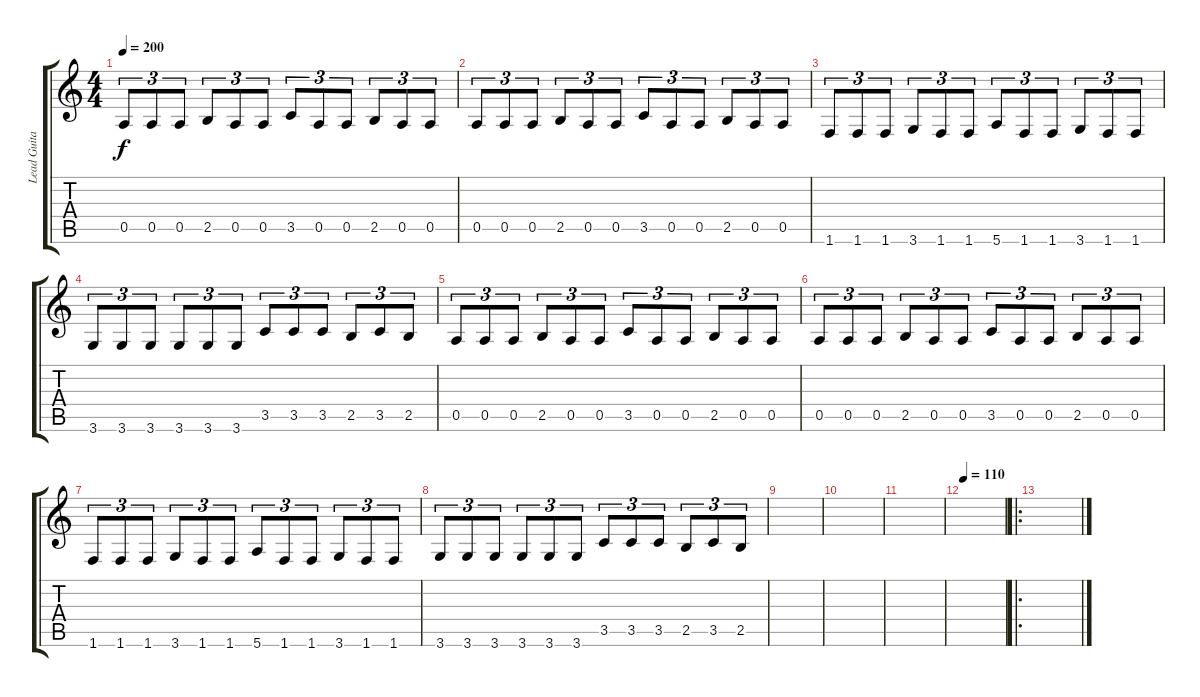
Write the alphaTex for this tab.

\track ("Lead Guitar" "Lead Guita") {instrument distortionguitar}
\staff {score tabs}
\tuning (E4 B3 G3 D3 A2 E2) {hide}
\ts (4 4)
\tempo 200
\clef g2
\ks c
0.5.8{tu (3 2) dy f} 0.5.8{tu (3 2)} 0.5.8{tu (3 2)} 2.5.8{tu (3 2)} 0.5.8{tu (3 2)} 0.5.8{tu (3 2)} 3.5.8{tu (3 2)} 0.5.8{tu (3 2)} 0.5.8{tu (3 2)} 2.5.8{tu (3 2)} 0.5.8{tu (3 2)} 0.5.8{tu (3 2)} |
0.5.8{tu (3 2)} 0.5.8{tu (3 2)} 0.5.8{tu (3 2)} 2.5.8{tu (3 2)} 0.5.8{tu (3 2)} 0.5.8{tu (3 2)} 3.5.8{tu (3 2)} 0.5.8{tu (3 2)} 0.5.8{tu (3 2)} 2.5.8{tu (3 2)} 0.5.8{tu (3 2)} 0.5.8{tu (3 2)} |
1.6.8{tu (3 2)} 1.6.8{tu (3 2)} 1.6.8{tu (3 2)} 3.6.8{tu (3 2)} 1.6.8{tu (3 2)} 1.6.8{tu (3 2)} 5.6.8{tu (3 2)} 1.6.8{tu (3 2)} 1.6.8{tu (3 2)} 3.6.8{tu (3 2)} 1.6.8{tu (3 2)} 1.6.8{tu (3 2)} |
3.6.8{tu (3 2)} 3.6.8{tu (3 2)} 3.6.8{tu (3 2)} 3.6.8{tu (3 2)} 3.6.8{tu (3 2)} 3.6.8{tu (3 2)} 3.5.8{tu (3 2)} 3.5.8{tu (3 2)} 3.5.8{tu (3 2)} 2.5.8{tu (3 2)} 3.5.8{tu (3 2)} 2.5.8{tu (3 2)} |
0.5.8{tu (3 2)} 0.5.8{tu (3 2)} 0.5.8{tu (3 2)} 2.5.8{tu (3 2)} 0.5.8{tu (3 2)} 0.5.8{tu (3 2)} 3.5.8{tu (3 2)} 0.5.8{tu (3 2)} 0.5.8{tu (3 2)} 2.5.8{tu (3 2)} 0.5.8{tu (3 2)} 0.5.8{tu (3 2)} |
0.5.8{tu (3 2)} 0.5.8{tu (3 2)} 0.5.8{tu (3 2)} 2.5.8{tu (3 2)} 0.5.8{tu (3 2)} 0.5.8{tu (3 2)} 3.5.8{tu (3 2)} 0.5.8{tu (3 2)} 0.5.8{tu (3 2)} 2.5.8{tu (3 2)} 0.5.8{tu (3 2)} 0.5.8{tu (3 2)} |
1.6.8{tu (3 2)} 1.6.8{tu (3 2)} 1.6.8{tu (3 2)} 3.6.8{tu (3 2)} 1.6.8{tu (3 2)} 1.6.8{tu (3 2)} 5.6.8{tu (3 2)} 1.6.8{tu (3 2)} 1.6.8{tu (3 2)} 3.6.8{tu (3 2)} 1.6.8{tu (3 2)} 1.6.8{tu (3 2)} |
3.6.8{tu (3 2)} 3.6.8{tu (3 2)} 3.6.8{tu (3 2)} 3.6.8{tu (3 2)} 3.6.8{tu (3 2)} 3.6.8{tu (3 2)} 3.5.8{tu (3 2)} 3.5.8{tu (3 2)} 3.5.8{tu (3 2)} 2.5.8{tu (3 2)} 3.5.8{tu (3 2)} 2.5.8{tu (3 2)} |
|
|
|
\tempo 110
|
\ro
